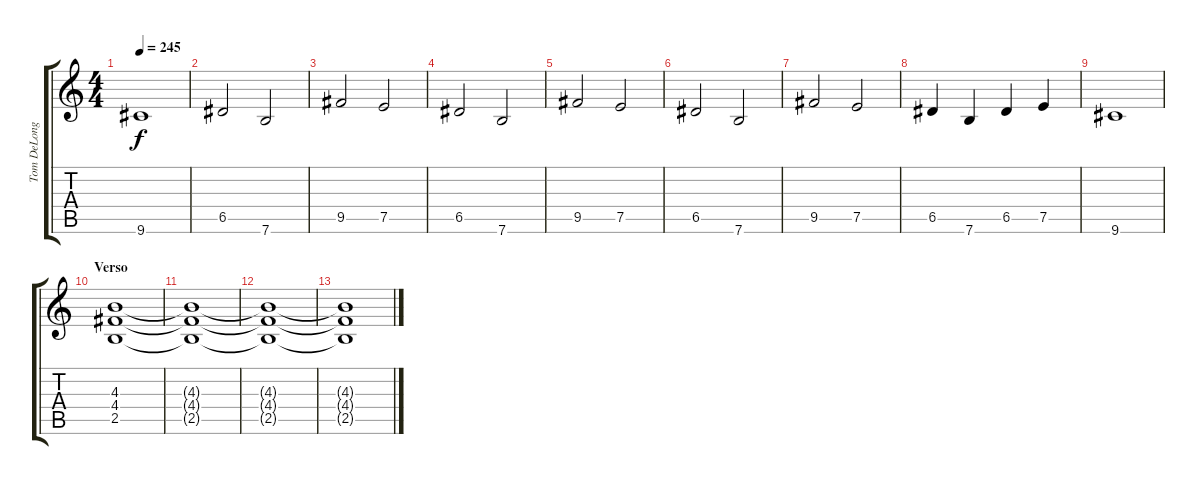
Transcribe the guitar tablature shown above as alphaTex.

\track ("Tom DeLonge - Guitarra" "Tom DeLong") {instrument distortionguitar}
\staff {score tabs}
\tuning (E4 B3 G3 D3 A2 E2) {hide}
\ts (4 4)
\tempo 245
\clef g2
\ks c
9.6.1{dy f} |
6.5.2 7.6.2 |
9.5.2 7.5.2 |
6.5.2 7.6.2 |
9.5.2 7.5.2 |
6.5.2 7.6.2 |
9.5.2 7.5.2 |
6.5.4 7.6.4 6.5.4 7.5.4 |
9.6.1 |
\section ("" "Verso")
(4.3 4.4 2.5).1 |
(4.3{t} 4.4{t} 2.5{t}).1{volume 9} |
(4.3{t} 4.4{t} 2.5{t}).1{volume 0} |
(4.3{t} 4.4{t} 2.5{t}).1
